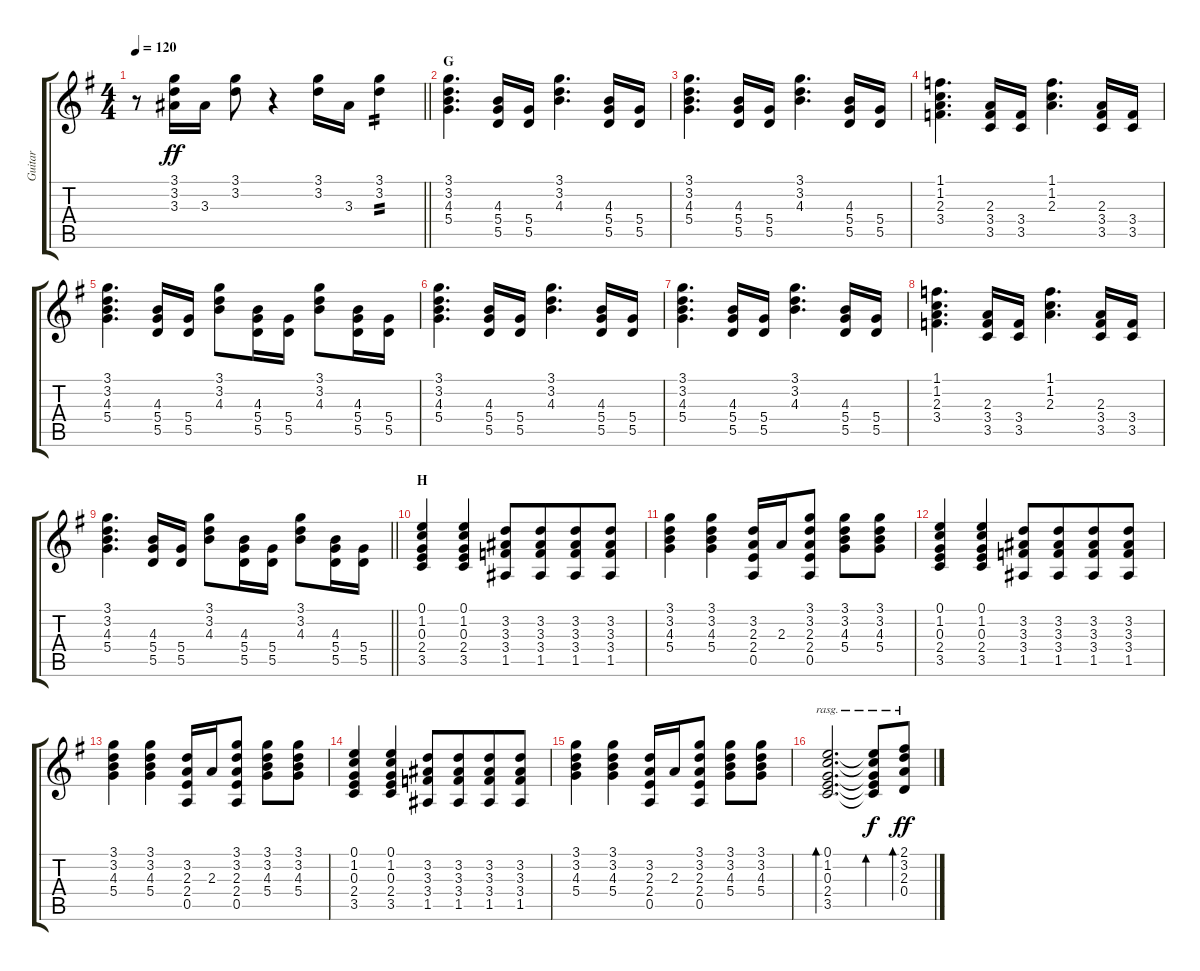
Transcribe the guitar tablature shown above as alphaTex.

\track ("Guitar" "Guitar") {instrument electricguitarclean}
\staff {score tabs}
\tuning (E4 B3 G3 D3 A2 E2) {hide}
\ts (4 4)
\tempo 120
\clef g2
\barLineRight lightlight
\ks g
r.8{dy ff} (3.1 3.2 3.3).16 3.3.16 (3.1 3.2).8 r.4 (3.1 3.2).16 3.3.16 (3.1 3.2).4{tp 2} |
\section ("" "G")
(3.1 3.2 4.3 5.4).4{d} (4.3 5.4 5.5).16 (5.4 5.5).16 (3.1 3.2 4.3).4{d} (4.3 5.4 5.5).16 (5.4 5.5).16 |
(3.1 3.2 4.3 5.4).4{d} (4.3 5.4 5.5).16 (5.4 5.5).16 (3.1 3.2 4.3).4{d} (4.3 5.4 5.5).16 (5.4 5.5).16 |
(1.1 1.2 2.3 3.4).4{d} (2.3 3.4 3.5).16 (3.4 3.5).16 (1.1 1.2 2.3).4{d} (2.3 3.4 3.5).16 (3.4 3.5).16 |
(3.1 3.2 4.3 5.4).4{d} (4.3 5.4 5.5).16 (5.4 5.5).16 (3.1 3.2 4.3).8 (4.3 5.4 5.5).16 (5.4 5.5).16 (3.1 3.2 4.3).8 (4.3 5.4 5.5).16 (5.4 5.5).16 |
(3.1 3.2 4.3 5.4).4{d} (4.3 5.4 5.5).16 (5.4 5.5).16 (3.1 3.2 4.3).4{d} (4.3 5.4 5.5).16 (5.4 5.5).16 |
(3.1 3.2 4.3 5.4).4{d} (4.3 5.4 5.5).16 (5.4 5.5).16 (3.1 3.2 4.3).4{d} (4.3 5.4 5.5).16 (5.4 5.5).16 |
(1.1 1.2 2.3 3.4).4{d} (2.3 3.4 3.5).16 (3.4 3.5).16 (1.1 1.2 2.3).4{d} (2.3 3.4 3.5).16 (3.4 3.5).16 |
\barLineRight lightlight
(3.1 3.2 4.3 5.4).4{d} (4.3 5.4 5.5).16 (5.4 5.5).16 (3.1 3.2 4.3).8 (4.3 5.4 5.5).16 (5.4 5.5).16 (3.1 3.2 4.3).8 (4.3 5.4 5.5).16 (5.4 5.5).16 |
\section ("" "H")
(0.1 1.2 0.3 2.4 3.5).4 (0.1 1.2 0.3 2.4 3.5).4 (3.2 3.3 3.4 1.5).8{beam merge} (3.2 3.3 3.4 1.5).8{beam merge} (3.2 3.3 3.4 1.5).8{beam merge} (3.2 3.3 3.4 1.5).8 |
(3.1 3.2 4.3 5.4).4 (3.1 3.2 4.3 5.4).4 (3.2 2.3 2.4 0.5).16 2.3.16 (3.1 3.2 2.3 2.4 0.5).8 (3.1 3.2 4.3 5.4).8 (3.1 3.2 4.3 5.4).8 |
(0.1 1.2 0.3 2.4 3.5).4 (0.1 1.2 0.3 2.4 3.5).4 (3.2 3.3 3.4 1.5).8{beam merge} (3.2 3.3 3.4 1.5).8{beam merge} (3.2 3.3 3.4 1.5).8{beam merge} (3.2 3.3 3.4 1.5).8 |
(3.1 3.2 4.3 5.4).4 (3.1 3.2 4.3 5.4).4 (3.2 2.3 2.4 0.5).16 2.3.16 (3.1 3.2 2.3 2.4 0.5).8 (3.1 3.2 4.3 5.4).8 (3.1 3.2 4.3 5.4).8 |
(0.1 1.2 0.3 2.4 3.5).4 (0.1 1.2 0.3 2.4 3.5).4 (3.2 3.3 3.4 1.5).8{beam merge} (3.2 3.3 3.4 1.5).8{beam merge} (3.2 3.3 3.4 1.5).8{beam merge} (3.2 3.3 3.4 1.5).8 |
(3.1 3.2 4.3 5.4).4 (3.1 3.2 4.3 5.4).4 (3.2 2.3 2.4 0.5).16 2.3.16 (3.1 3.2 2.3 2.4 0.5).8 (3.1 3.2 4.3 5.4).8 (3.1 3.2 4.3 5.4).8 |
(0.1 1.2 0.3 2.4 3.5).2{d bd 480 rasg ii} (0.1{t} 1.2{t} 0.3{t} 2.4{t} 3.5{t}).8{bd 480 rasg ii dy f} (2.1 3.2 2.3 0.4).8{bd 480 rasg ii dy ff}
